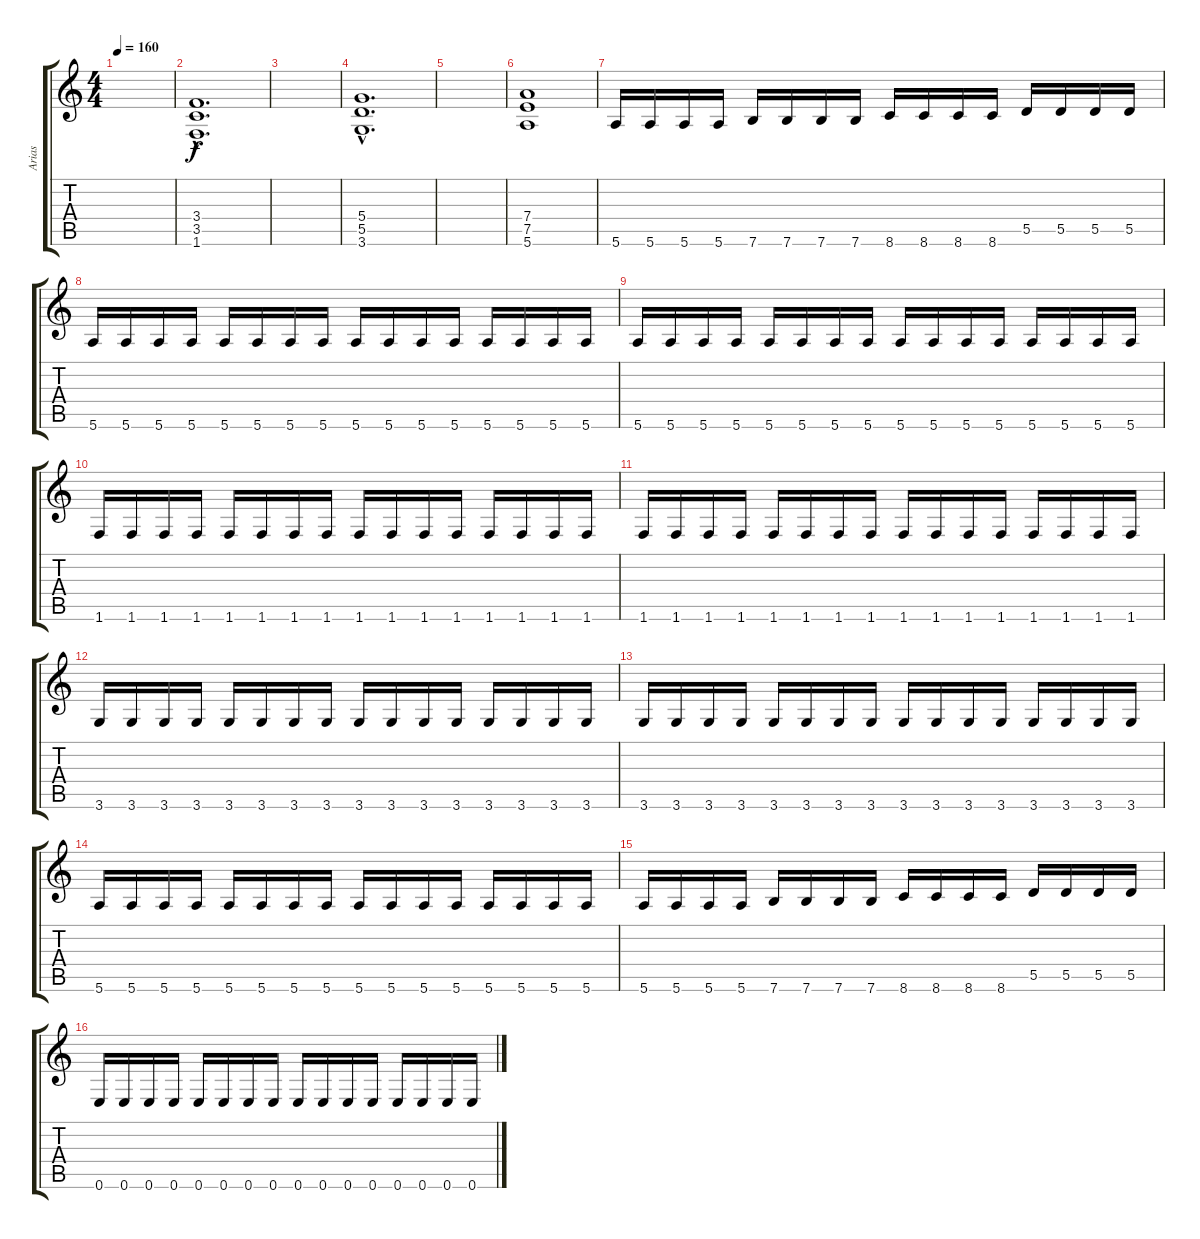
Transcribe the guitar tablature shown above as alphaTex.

\track ("Arias" "Arias") {instrument distortionguitar}
\staff {score tabs}
\tuning (E4 B3 G3 D3 A2 E2) {hide}
\ts (4 4)
\tempo 160
\clef g2
\ks c
|
(3.4{hac} 3.5{hac} 1.6{hac}).1{d} |
|
(5.4{hac} 5.5{hac} 3.6{hac}).1{d} |
|
(7.4 7.5 5.6).1 |
5.6.16 5.6.16 5.6.16 5.6.16 7.6.16 7.6.16 7.6.16 7.6.16 8.6.16 8.6.16 8.6.16 8.6.16 5.5.16 5.5.16 5.5.16 5.5.16 |
5.6.16 5.6.16 5.6.16 5.6.16 5.6.16 5.6.16 5.6.16 5.6.16 5.6.16 5.6.16 5.6.16 5.6.16 5.6.16 5.6.16 5.6.16 5.6.16 |
5.6.16 5.6.16 5.6.16 5.6.16 5.6.16 5.6.16 5.6.16 5.6.16 5.6.16 5.6.16 5.6.16 5.6.16 5.6.16 5.6.16 5.6.16 5.6.16 |
1.6.16 1.6.16 1.6.16 1.6.16 1.6.16 1.6.16 1.6.16 1.6.16 1.6.16 1.6.16 1.6.16 1.6.16 1.6.16 1.6.16 1.6.16 1.6.16 |
1.6.16 1.6.16 1.6.16 1.6.16 1.6.16 1.6.16 1.6.16 1.6.16 1.6.16 1.6.16 1.6.16 1.6.16 1.6.16 1.6.16 1.6.16 1.6.16 |
3.6.16 3.6.16 3.6.16 3.6.16 3.6.16 3.6.16 3.6.16 3.6.16 3.6.16 3.6.16 3.6.16 3.6.16 3.6.16 3.6.16 3.6.16 3.6.16 |
3.6.16 3.6.16 3.6.16 3.6.16 3.6.16 3.6.16 3.6.16 3.6.16 3.6.16 3.6.16 3.6.16 3.6.16 3.6.16 3.6.16 3.6.16 3.6.16 |
5.6.16 5.6.16 5.6.16 5.6.16 5.6.16 5.6.16 5.6.16 5.6.16 5.6.16 5.6.16 5.6.16 5.6.16 5.6.16 5.6.16 5.6.16 5.6.16 |
5.6.16 5.6.16 5.6.16 5.6.16 7.6.16 7.6.16 7.6.16 7.6.16 8.6.16 8.6.16 8.6.16 8.6.16 5.5.16 5.5.16 5.5.16 5.5.16 |
0.6.16 0.6.16 0.6.16 0.6.16 0.6.16 0.6.16 0.6.16 0.6.16 0.6.16 0.6.16 0.6.16 0.6.16 0.6.16 0.6.16 0.6.16 0.6.16
